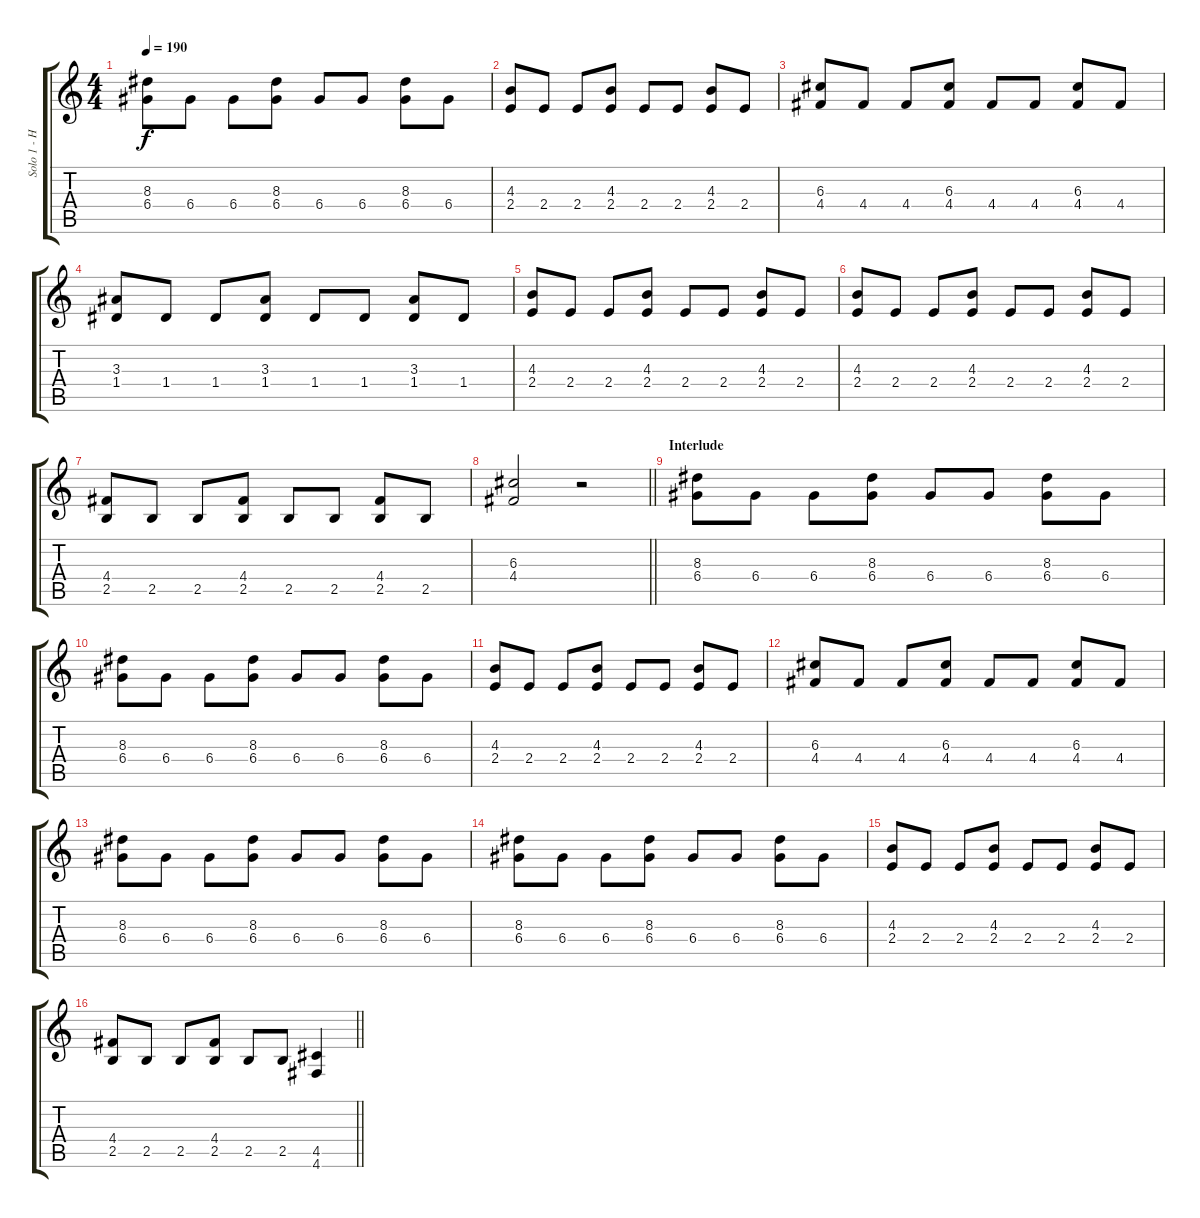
\track ("Solo 1 - HV SoS" "Solo 1 - H") {instrument distortionguitar}
\staff {score tabs}
\tuning (E4 B3 G3 D3 A2 D2) {hide}
\ts (4 4)
\tempo 190
\clef g2
\ks c
(8.3 6.4).8{dy f} 6.4.8 6.4.8 (8.3 6.4).8 6.4.8 6.4.8 (8.3 6.4).8 6.4.8 |
(4.3 2.4).8 2.4.8 2.4.8 (4.3 2.4).8 2.4.8 2.4.8 (4.3 2.4).8 2.4.8 |
(6.3 4.4).8 4.4.8 4.4.8 (6.3 4.4).8 4.4.8 4.4.8 (6.3 4.4).8 4.4.8 |
(3.3 1.4).8 1.4.8 1.4.8 (3.3 1.4).8 1.4.8 1.4.8 (3.3 1.4).8 1.4.8 |
(4.3 2.4).8 2.4.8 2.4.8 (4.3 2.4).8 2.4.8 2.4.8 (4.3 2.4).8 2.4.8 |
(4.3 2.4).8 2.4.8 2.4.8 (4.3 2.4).8 2.4.8 2.4.8 (4.3 2.4).8 2.4.8 |
(4.4 2.5).8 2.5.8 2.5.8 (4.4 2.5).8 2.5.8 2.5.8 (4.4 2.5).8 2.5.8 |
\barLineRight lightlight
(6.3 4.4).2 r.2 |
\section ("" "Interlude")
(8.3 6.4).8 6.4.8 6.4.8 (8.3 6.4).8 6.4.8 6.4.8 (8.3 6.4).8 6.4.8 |
(8.3 6.4).8 6.4.8 6.4.8 (8.3 6.4).8 6.4.8 6.4.8 (8.3 6.4).8 6.4.8 |
(4.3 2.4).8 2.4.8 2.4.8 (4.3 2.4).8 2.4.8 2.4.8 (4.3 2.4).8 2.4.8 |
(6.3 4.4).8 4.4.8 4.4.8 (6.3 4.4).8 4.4.8 4.4.8 (6.3 4.4).8 4.4.8 |
(8.3 6.4).8 6.4.8 6.4.8 (8.3 6.4).8 6.4.8 6.4.8 (8.3 6.4).8 6.4.8 |
(8.3 6.4).8 6.4.8 6.4.8 (8.3 6.4).8 6.4.8 6.4.8 (8.3 6.4).8 6.4.8 |
(4.3 2.4).8 2.4.8 2.4.8 (4.3 2.4).8 2.4.8 2.4.8 (4.3 2.4).8 2.4.8 |
\barLineRight lightlight
(4.4 2.5).8 2.5.8 2.5.8 (4.4 2.5).8 2.5.8 2.5.8 (4.5 4.6).4
